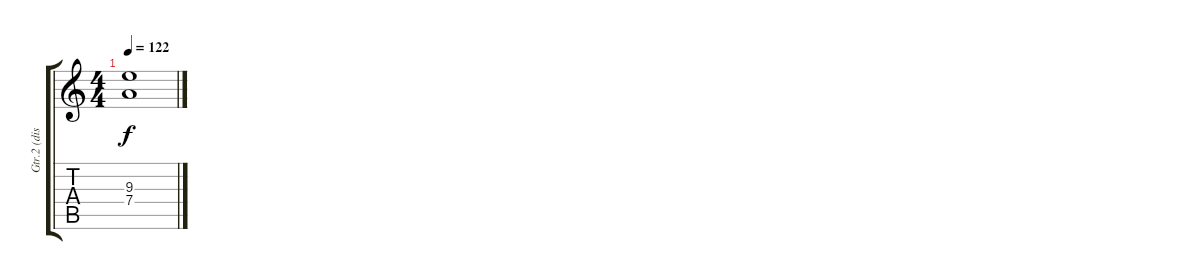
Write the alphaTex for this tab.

\track ("Gtr.2 (disto)" "Gtr.2 (dis") {instrument distortionguitar}
\staff {score tabs}
\tuning (E4 B3 G3 D3 A2 E2) {hide}
\ts (4 4)
\tempo 122
\clef g2
\ks c
(9.3{t} 7.4{t}).1{dy f}
